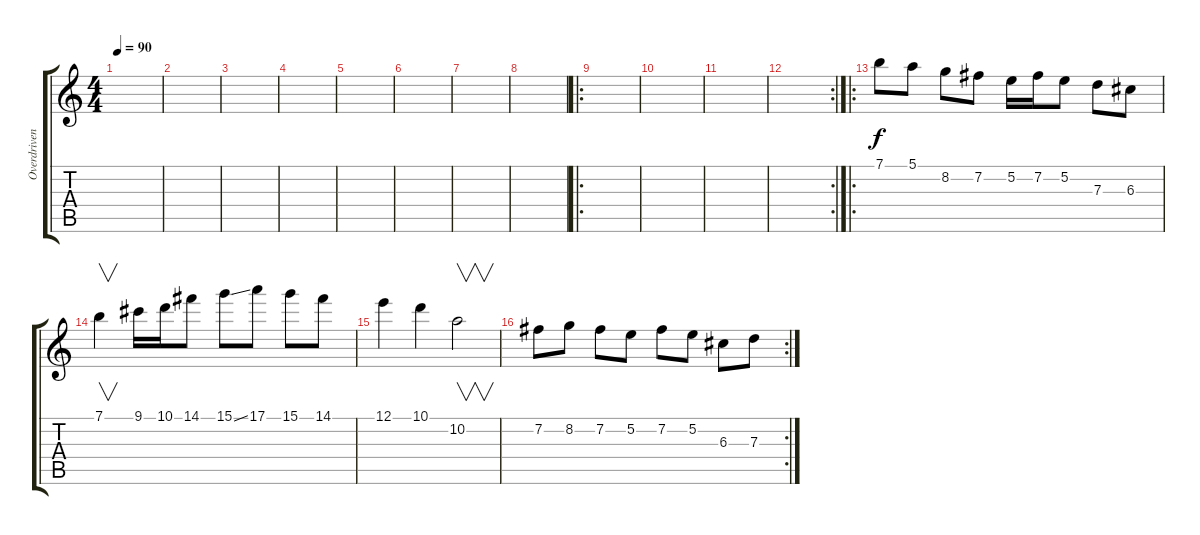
\track ("Overdriven Lead" "Overdriven") {instrument overdrivenguitar}
\staff {score tabs}
\tuning (E4 B3 G3 D3 A2 E2) {hide}
\ts (4 4)
\tempo 90
\clef g2
\ks c
|
|
|
|
|
|
|
|
\ro
|
|
|
\rc 2
|
\ro
7.1.8 5.1.8 8.2.8 7.2.8 5.2.16 7.2.16 5.2.8 7.3.8 6.3.8 |
7.1.4{v} 9.1.16 10.1.16 14.1.8 15.1{ss}.8 17.1.8 15.1.8 14.1.8 |
12.1.4 10.1.4 10.2.2{v} |
\rc 2
7.2.8 8.2.8 7.2.8 5.2.8 7.2.8 5.2.8 6.3.8 7.3.8
